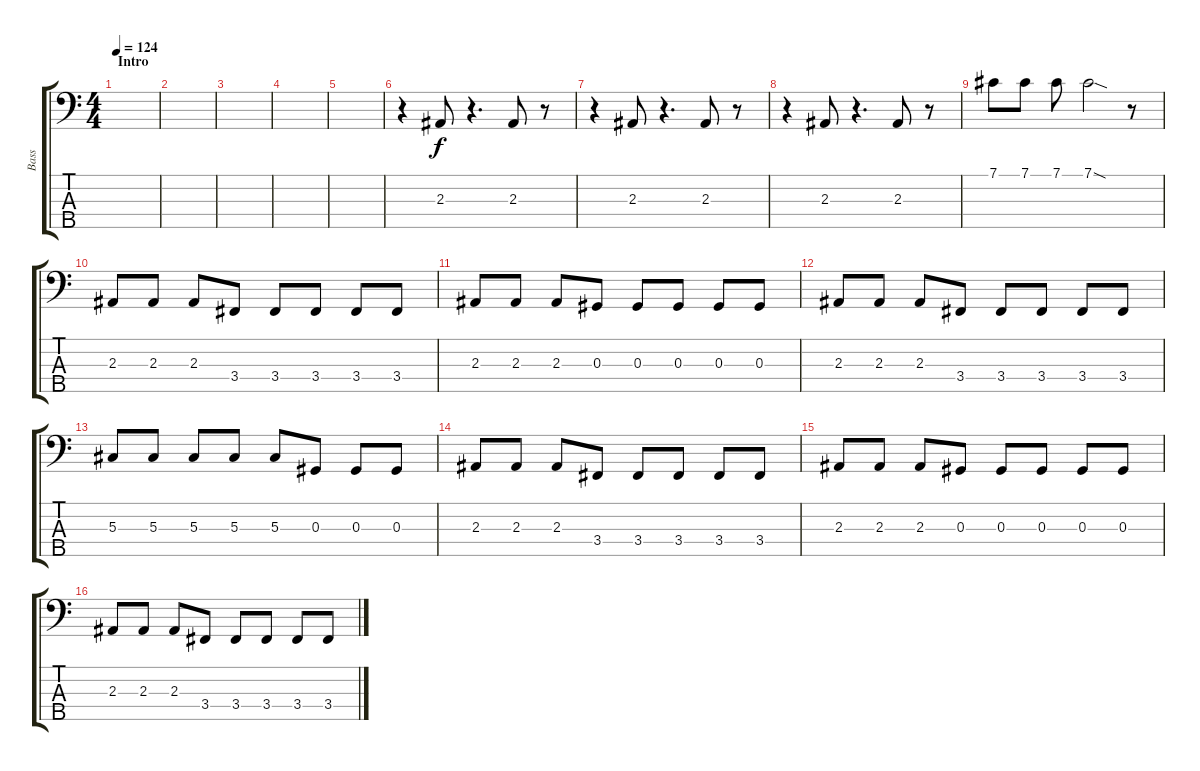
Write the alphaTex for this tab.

\track ("Bass" "Bass") {instrument electricbasspick}
\staff {score tabs}
\tuning (Gb2 Db2 Ab1 Eb1 Bb0) {hide}
\ts (4 4)
\section ("" "Intro")
\tempo 124
\clef f4
\ks c
|
|
|
|
|
r.4 2.3.8 r.4{d} 2.3.8 r.8 |
r.4 2.3.8 r.4{d} 2.3.8 r.8 |
r.4 2.3.8 r.4{d} 2.3.8 r.8 |
7.1.8 7.1.8 7.1.8 7.1{sod}.2 r.8 |
2.3.8 2.3.8 2.3.8 3.4.8 3.4.8 3.4.8 3.4.8 3.4.8 |
2.3.8 2.3.8 2.3.8 0.3.8 0.3.8 0.3.8 0.3.8 0.3.8 |
2.3.8 2.3.8 2.3.8 3.4.8 3.4.8 3.4.8 3.4.8 3.4.8 |
5.3.8 5.3.8 5.3.8 5.3.8 5.3.8 0.3.8 0.3.8 0.3.8 |
2.3.8 2.3.8 2.3.8 3.4.8 3.4.8 3.4.8 3.4.8 3.4.8 |
2.3.8 2.3.8 2.3.8 0.3.8 0.3.8 0.3.8 0.3.8 0.3.8 |
2.3.8 2.3.8 2.3.8 3.4.8 3.4.8 3.4.8 3.4.8 3.4.8
